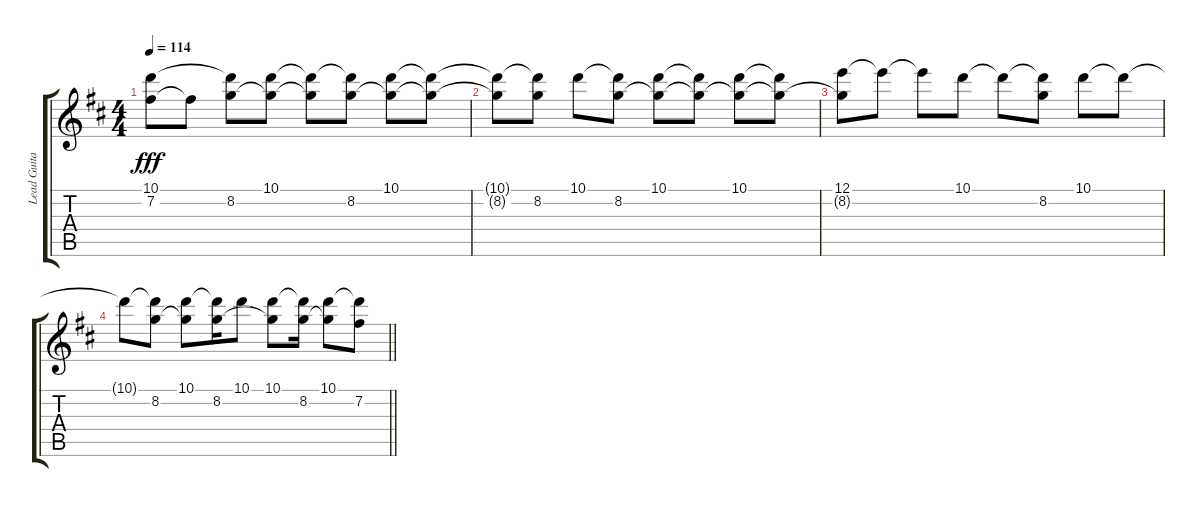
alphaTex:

\track ("Lead Guitar" "Lead Guita") {instrument overdrivenguitar}
\staff {score tabs}
\tuning (E4 B3 G3 D3 A2 E2) {hide}
\ts (4 4)
\tempo 114
\clef g2
\ks d
(10.1{t} 7.2{t}).8{dy fff} 7.2{t}.8 (10.1{t} 8.2).8 (10.1 8.2{t}).8 (10.1{t} 8.2{t}).8 (10.1{t} 8.2).8 (10.1 8.2{t}).8 (10.1{t} 8.2{t}).8 |
(10.1{t} 8.2{t}).8 (10.1{t} 8.2).8 10.1.8 (10.1{t} 8.2).8 (10.1 8.2{t}).8 (10.1{t} 8.2{t}).8 (10.1 8.2{t}).8 (10.1{t} 8.2{t}).8 |
(12.1 8.2{t}).8 12.1{t}.8 12.1{t}.8 10.1.8 10.1{t}.8 (10.1{t} 8.2).8 10.1.8 10.1{t}.8 |
\barLineRight lightlight
10.1{t}.8 (10.1{t} 8.2).8 (10.1 8.2{t}).8 (10.1{t} 8.2).16 10.1.8 (10.1 8.2{t}).8 (10.1{t} 8.2).16 (10.1 8.2{t}).8 (10.1{t} 7.2).8
